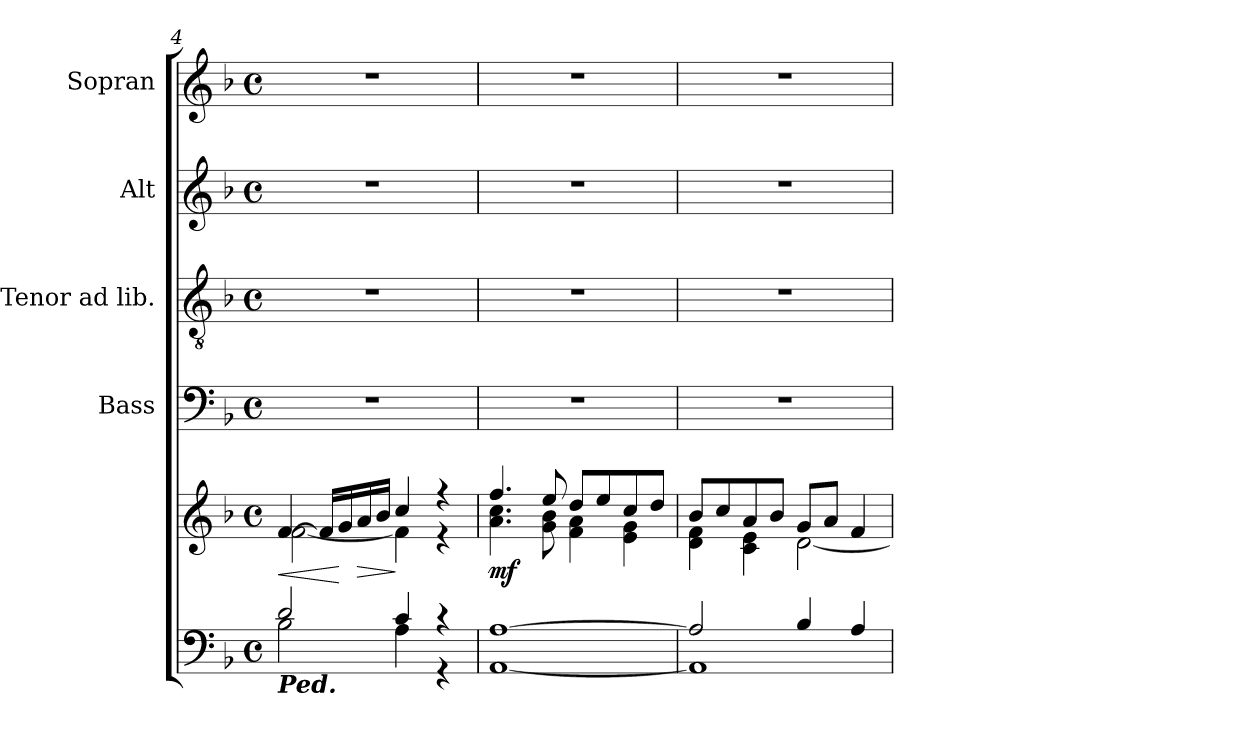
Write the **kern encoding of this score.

**kern	**kern	**dynam	**kern	**kern	**kern	**kern
*part5	*part5	*part5	*part4	*part3	*part2	*part1
*staff6	*staff5	*staff5/6	*staff4	*staff3	*staff2	*staff1
*	*	*	*I"Bass	*I"Tenor ad lib.	*I"Alt	*I"Sopran
*	*	*	*I'B.	*I'T.	*I'A.	*I'S.
*clefF4	*clefG2	*	*clefF4	*clefGv2	*clefG2	*clefG2
*k[b-]	*k[b-]	*	*k[b-]	*k[b-]	*k[b-]	*k[b-]
*F:	*F:	*	*F:	*F:	*F:	*F:
*M4/4	*M4/4	*	*M4/4	*M4/4	*M4/4	*M4/4
*met(c)	*met(c)	*	*met(c)	*met(c)	*met(c)	*met(c)
=4	=4	=4	=4	=4	=4	=4
*^	*	*	*	*	*	*
!LO:TX:b:Bi:t=Ped.	!	!	!	!	!	!	!
!	!	!	!LO:HP:b	!	!	!	!
*	*	*^	*	*	*	*	*
2d/	2B-\	[>4f/	[<2f\	<	1r	1r	1r	1r
.	.	16f/LL]	.	.	.	.	.	.
.	.	16g/	.	[	.	.	.	.
!	!	!	!	!LO:HP:b	!	!	!	!
.	.	16a/	.	>	.	.	.	.
.	.	16b-/JJ	.	.	.	.	.	.
4c/	4A\	4cc/	4f\]	]	.	.	.	.
4r	4r	4r	4r	.	.	.	.	.
=5	=5	=5	=5	=5	=5	=5	=5	=5
!	!	!	!	!LO:DY:b	!	!	!	!
[>1A	[<1AA	4.ff/	4.a\ 4.cc\	mf	1r	1r	1r	1r
.	.	8ee/	8g\ 8b-\	.	.	.	.	.
.	.	8dd/L	4f\ 4a\	.	.	.	.	.
.	.	8ee/	.	.	.	.	.	.
.	.	8cc/	4e\ 4g\	.	.	.	.	.
.	.	8dd/J	.	.	.	.	.	.
!!LO:LB:g=z
=6	=6	=6	=6	=6	=6	=6	=6	=6
2A/]	1AA]	8b-/L	4d\ 4f\	.	1r	1r	1r	1r
.	.	8cc/	.	.	.	.	.	.
.	.	8a/	4c\ 4e\	.	.	.	.	.
.	.	8b-/J	.	.	.	.	.	.
4B-/	.	8g/L	[<2d\	.	.	.	.	.
.	.	8a/J	.	.	.	.	.	.
4A/	.	4f/	.	.	.	.	.	.
*v	*v	*	*	*	*	*	*	*
*	*v	*v	*	*	*	*	*
=	=	=	=	=	=	=
*-	*-	*-	*-	*-	*-	*-
